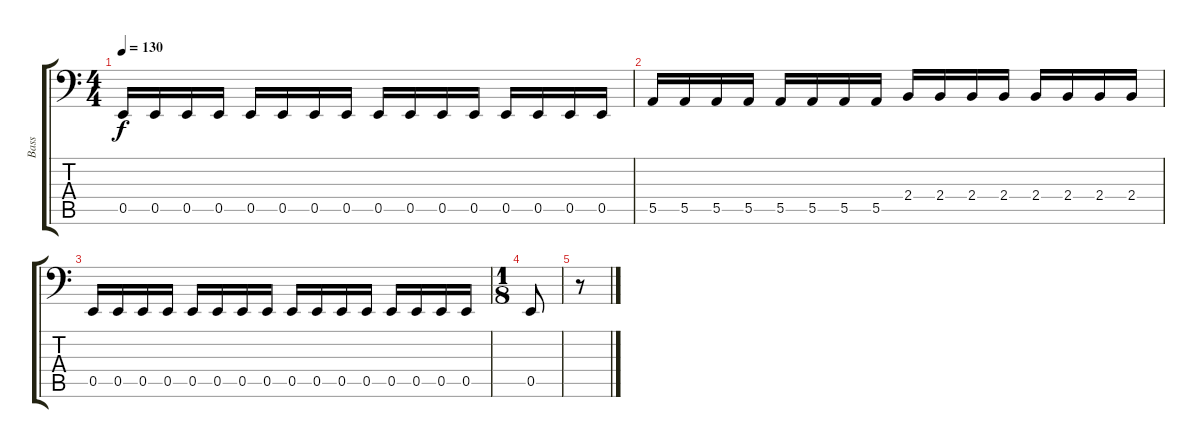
\track ("Bass" "Bass") {instrument electricbassfinger}
\staff {score tabs}
\tuning (C3 G2 D2 A1 E1 B0) {hide}
\ts (4 4)
\tempo 130
\clef f4
\ks c
0.5.16{dy f} 0.5.16 0.5.16 0.5.16 0.5.16 0.5.16 0.5.16 0.5.16 0.5.16 0.5.16 0.5.16 0.5.16 0.5.16 0.5.16 0.5.16 0.5.16 |
5.5.16 5.5.16 5.5.16 5.5.16 5.5.16 5.5.16 5.5.16 5.5.16 2.4.16 2.4.16 2.4.16 2.4.16 2.4.16 2.4.16 2.4.16 2.4.16 |
0.5.16 0.5.16 0.5.16 0.5.16 0.5.16 0.5.16 0.5.16 0.5.16 0.5.16 0.5.16 0.5.16 0.5.16 0.5.16 0.5.16 0.5.16 0.5.16 |
\ts (1 8)
0.5.8 |
r.8
